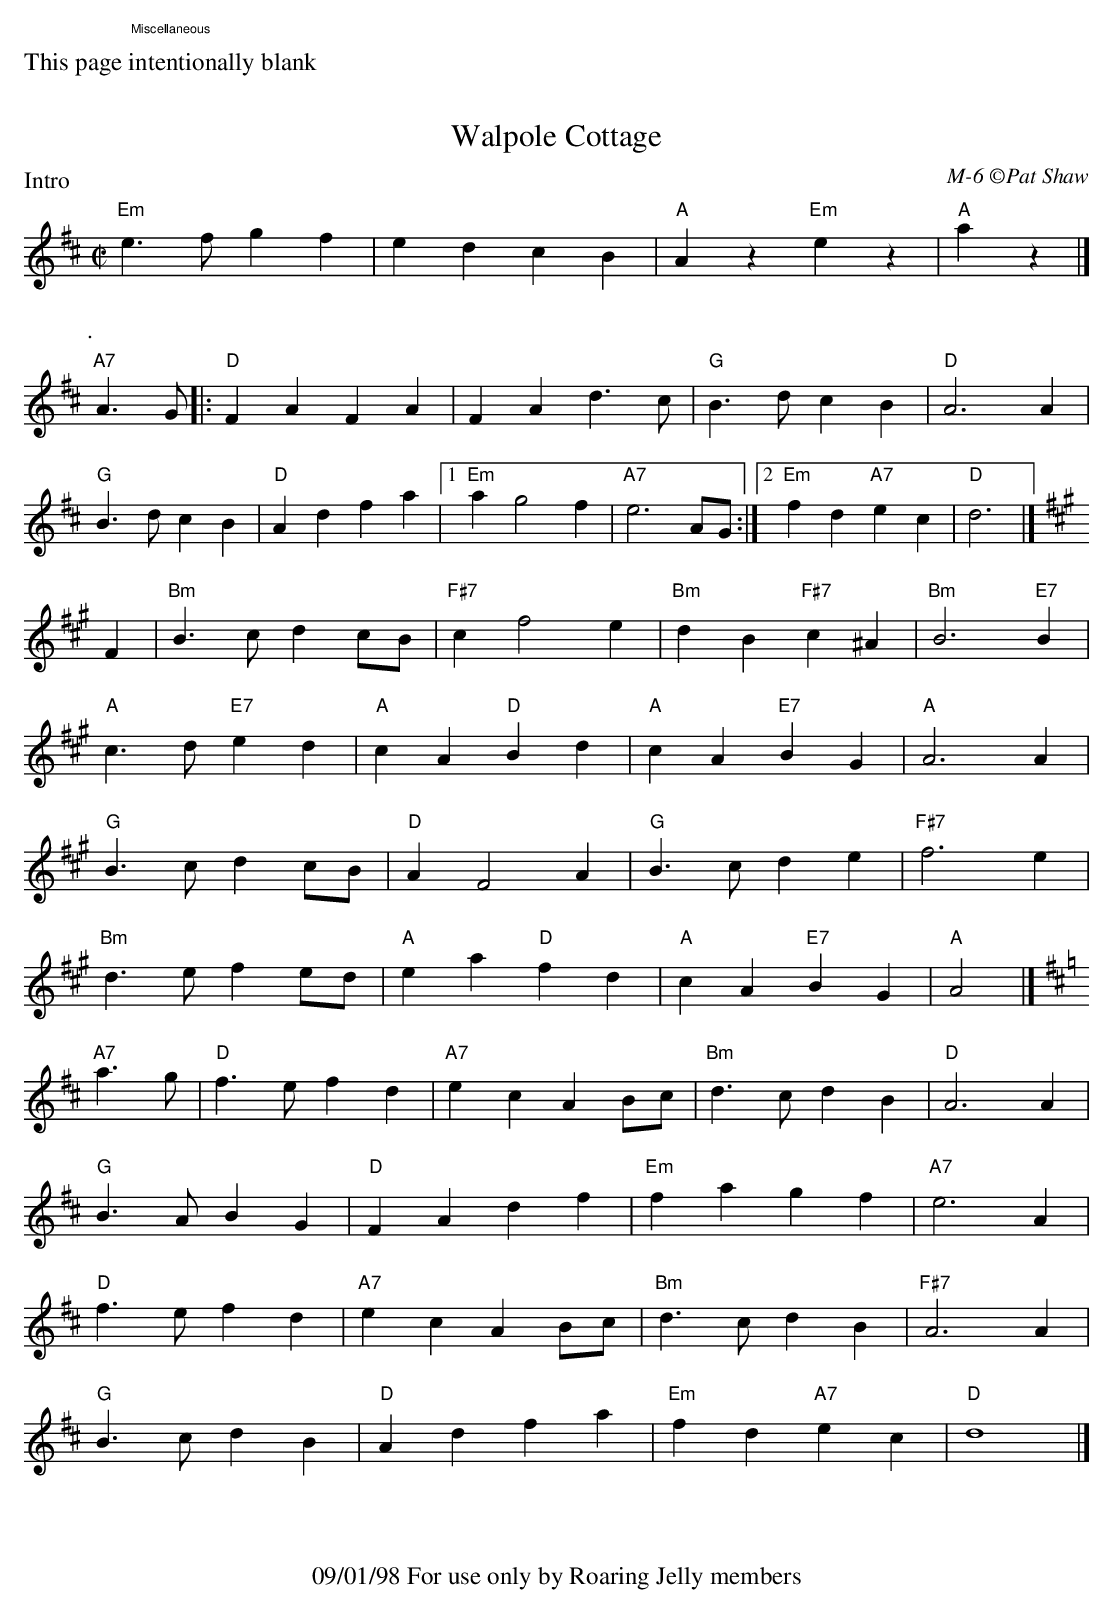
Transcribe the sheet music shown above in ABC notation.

X:1
T: Walpole Cottage
C: M-6 \251Pat Shaw
M: C|
P: Intro
K: D
"Em"e3f g2f2| e2d2 c2B2| "A"A2z2 "Em"e2z2| "A"a2z2 |]
P: .
"A7"A3G|: "D"F2A2 F2A2| F2A2 d3c| "G"B3d c2B2| "D" A6 A2|
"G"B3d c2B2| "D"A2d2 f2a2 |1 "Em"a2g4 f2| "A7"e6 AG :|2 \
"Em"f2d2 "A7"e2c2| "D"d6 |] [K: A]
F2| "Bm"B3c d2cB| "F#7"c2f4 e2| "Bm"d2B2 "F#7"c2^A2| "Bm"B6 "E7"B2|
    "A"c3d "E7"e2d2| "A"c2A2 "D"B2d2| "A"c2A2 "E7"B2G2| "A"A6 A2|
    "G"B3c d2cB| "D"A2F4 A2| "G"B3c d2e2| "F#7"f6 e2|
    "Bm"d3e f2ed| "A"e2a2 "D"f2d2| "A"c2A2 "E7"B2G2| "A"A4 |] [K: D]
"A7"a3g| "D"f3e f2d2| "A7"e2c2 A2Bc| "Bm"d3c d2B2| "D"A6 A2|
   "G"B3A B2G2| "D"F2A2 d2f2| "Em"f2a2 g2f2| "A7"e6 A2|
   "D"f3e f2d2| "A7"e2c2 A2Bc| "Bm"d3c d2B2| "F#7"A6 A2|
   "G"B3c d2B2| "D"A2d2 f2a2| "Em"f2d2 "A7"e2c2| "D"d8 |]

%%footer 08/13/16 For use only by Roaring Jelly members
$SmallLMargin
$SmallRMargin
